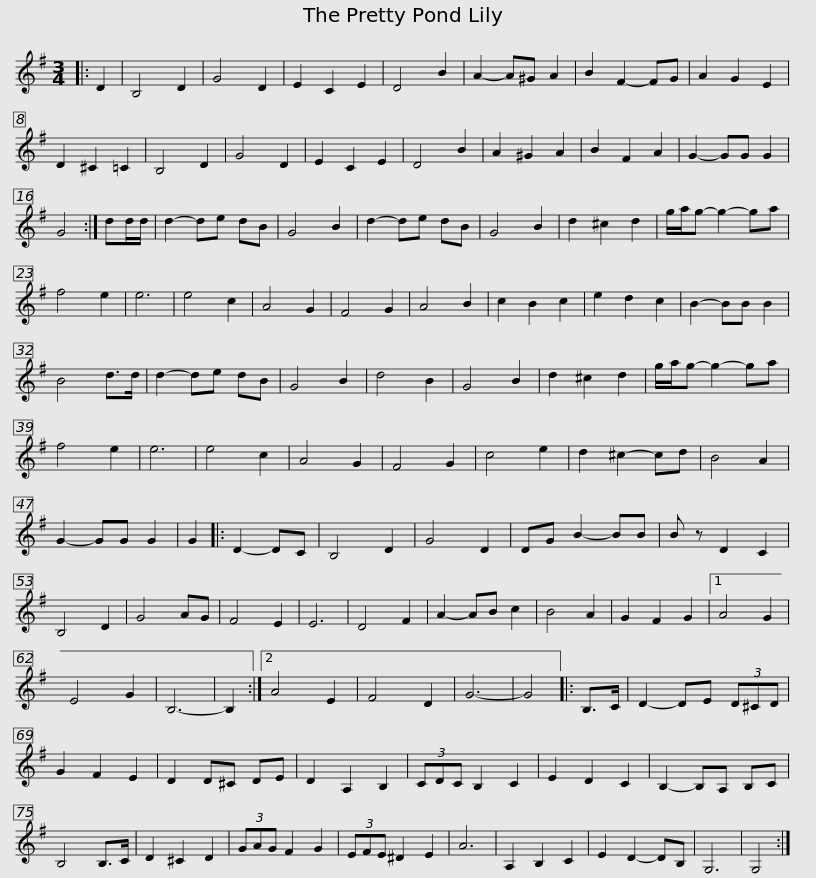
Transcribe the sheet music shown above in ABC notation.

X:1
L:1/8
M:3/4
I:linebreak $
K:G
V:1 treble
V:1
|: D2 | B,4 D2 | G4 D2 | E2 C2 E2 | D4 B2 | %5
 A2- A^G A2 | B2 F2- FG | A2 G2 E2 | D2 ^C2 =C2 | B,4 D2 | %10
 G4 D2 | E2 C2 E2 | D4 B2 |$ A2 ^G2 A2 | B2 F2 A2 | %15
 G2- GG G2 | G4 :| dd/d/ | d2- de dB | G4 B2 | %20
 d2- de dB | G4 B2 | d2 ^c2 d2 | g/a/g- g2- ga |$ f4 e2 | %25
 e6 | e4 c2 | A4 G2 | F4 G2 | A4 B2 | %30
 c2 B2 c2 | e2 d2 c2 | B2- BB B2 | B4 d>d | d2- de dB | %35
 G4 B2 | d4 B2 | G4 B2 |$ d2 ^c2 d2 | g/a/g- g2- ga | %40
 f4 e2 | e6 | e4 c2 | A4 G2 | F4 G2 | %45
 c4 e2 | d2 ^c2- cd | B4 A2 | G2- GG G2 | G2 |: %50
 D2- DC |$ B,4 D2 | G4 D2 | DG B2- BB | B z D2 C2 | %55
 B,4 D2 | G4 AG | F4 E2 | E6 | D4 F2 | %60
 A2- AB c2 | B4 A2 | G2 F2 G2 |1 A4 G2 | E4 G2 |$ %65
 B,6- | B,2 :|2 A4 E2 | F4 D2 | G6- | %70
 G4 |: B,>C | D2- DE (3D^CD | G2 F2 E2 | D2 D^C DE | %75
 D2 A,2 B,2 | (3CDC B,2 C2 |$ E2 D2 C2 | B,2- B,A, B,C | B,4 B,>C | %80
 D2 ^C2 D2 | (3GAG F2 G2 | (3EFE ^D2 E2 | A6 | A,2 B,2 C2 | %85
 E2 D2- DB, | G,6 |$ G,4 :| %88
